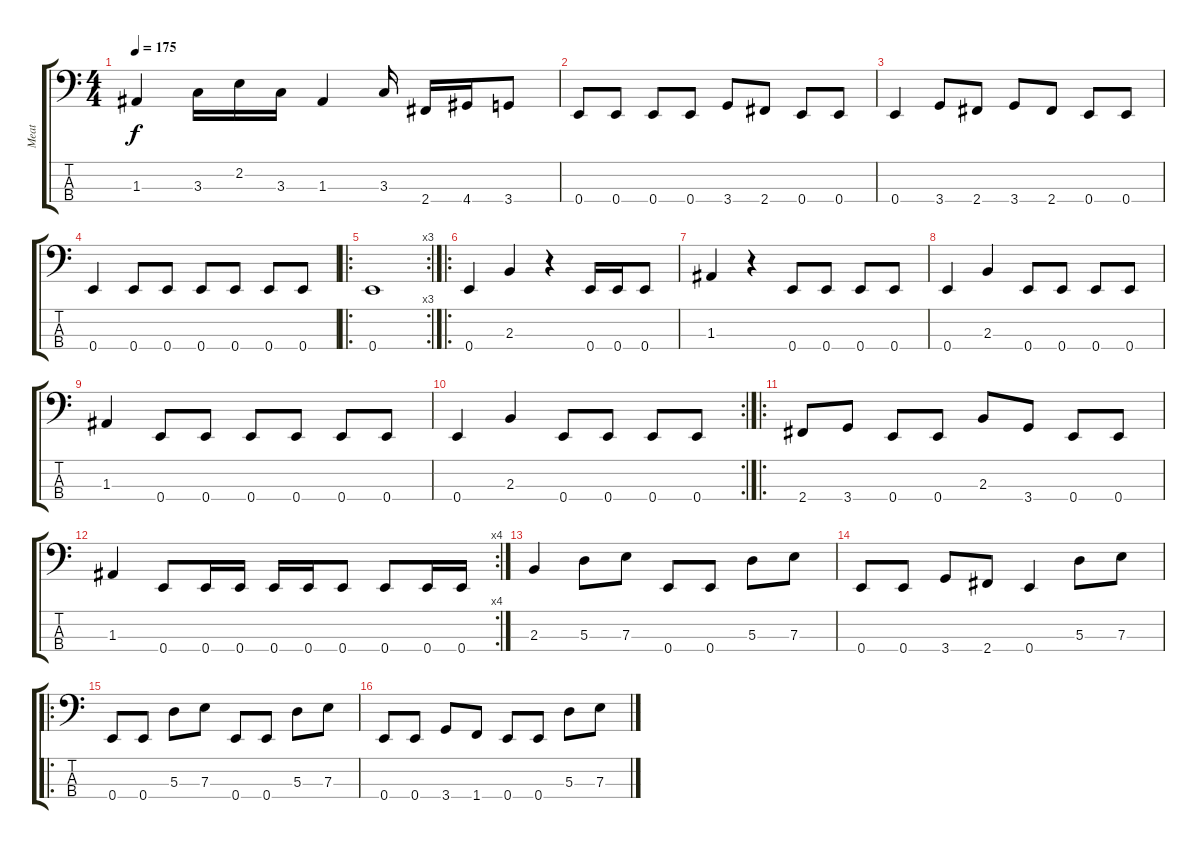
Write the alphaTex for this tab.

\track ("Meat" "Meat") {instrument electricbasspick}
\staff {score tabs}
\tuning (G2 D2 A1 E1) {hide}
\ts (4 4)
\tempo 175
\clef f4
\ks c
1.3.4{dy f} 3.3.16 2.2.16 3.3.16 1.3.4 3.3.16 2.4.16 4.4.16 3.4.8 |
0.4.8 0.4.8 0.4.8 0.4.8 3.4.8 2.4.8 0.4.8 0.4.8 |
0.4.4 3.4.8 2.4.8 3.4.8 2.4.8 0.4.8 0.4.8 |
0.4.4 0.4.8 0.4.8 0.4.8 0.4.8 0.4.8 0.4.8 |
\ro
\rc 3
0.4.1 |
\ro
0.4.4 2.3.4 r.4 0.4.16 0.4.16 0.4.8 |
1.3.4 r.4 0.4.8 0.4.8 0.4.8 0.4.8 |
0.4.4 2.3.4 0.4.8 0.4.8 0.4.8 0.4.8 |
1.3.4 0.4.8 0.4.8 0.4.8 0.4.8 0.4.8 0.4.8 |
\rc 2
0.4.4 2.3.4 0.4.8 0.4.8 0.4.8 0.4.8 |
\ro
2.4.8 3.4.8 0.4.8 0.4.8 2.3.8 3.4.8 0.4.8 0.4.8 |
\rc 4
1.3.4 0.4.8 0.4.16 0.4.16 0.4.16 0.4.16 0.4.8 0.4.8 0.4.16 0.4.16 |
2.3.4 5.3.8 7.3.8 0.4.8 0.4.8 5.3.8 7.3.8 |
0.4.8 0.4.8 3.4.8 2.4.8 0.4.4 5.3.8 7.3.8 |
\ro
0.4.8 0.4.8 5.3.8 7.3.8 0.4.8 0.4.8 5.3.8 7.3.8 |
0.4.8 0.4.8 3.4.8 1.4.8 0.4.8 0.4.8 5.3.8 7.3.8
